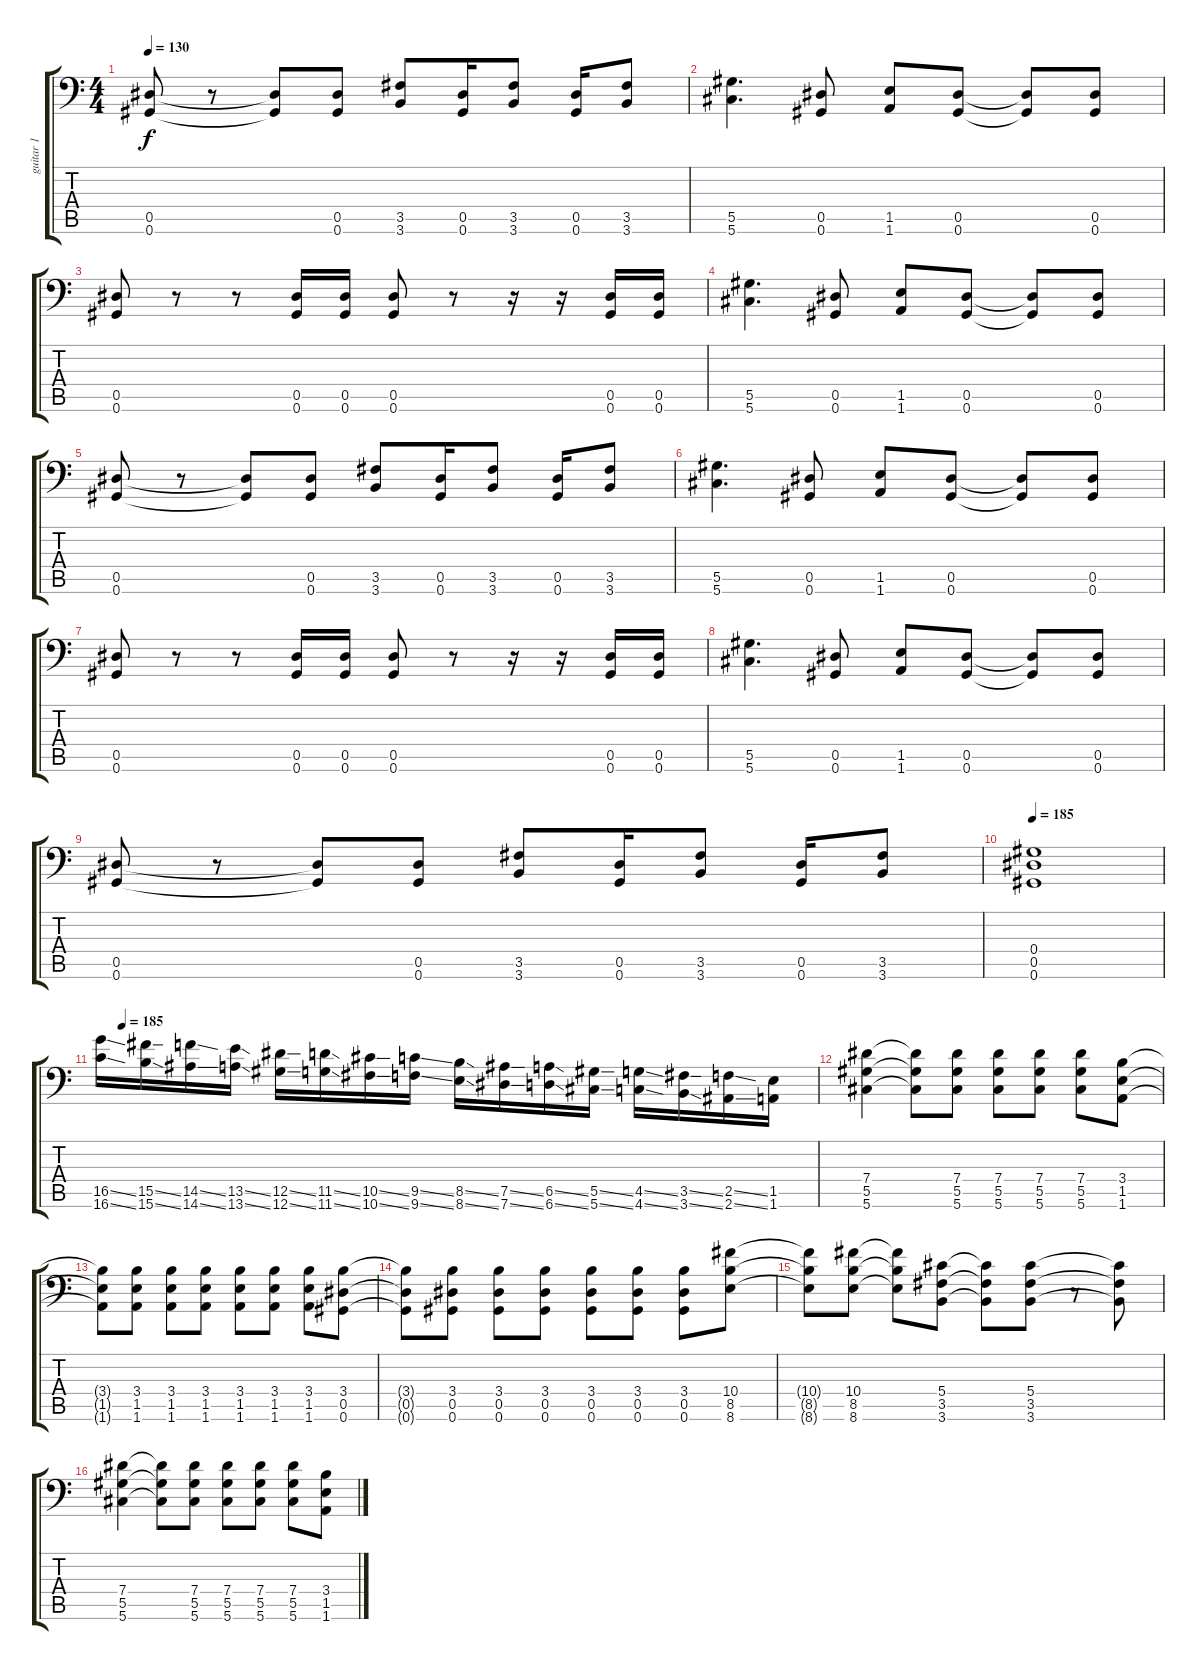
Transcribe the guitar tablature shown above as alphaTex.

\track ("guitar 1" "guitar 1") {instrument distortionguitar}
\staff {score tabs}
\tuning (Bb3 F3 Db3 Ab2 Eb2 Ab1) {hide}
\ts (4 4)
\tempo 130
\clef f4
\ks c
(0.5 0.6).8{dy f} r.8 (0.5{t} 0.6{t}).8 (0.5 0.6).8 (3.5 3.6).8 (0.5 0.6).16 (3.5 3.6).8 (0.5 0.6).16 (3.5 3.6).8 |
(5.5 5.6).4{d} (0.5 0.6).8 (1.5 1.6).8 (0.5 0.6).8 (0.5{t} 0.6{t}).8 (0.5 0.6).8 |
(0.5 0.6).8 r.8 r.8 (0.5 0.6).16 (0.5 0.6).16 (0.5 0.6).8 r.8 r.16 r.16 (0.5 0.6).16 (0.5 0.6).16 |
(5.5 5.6).4{d} (0.5 0.6).8 (1.5 1.6).8 (0.5 0.6).8 (0.5{t} 0.6{t}).8 (0.5 0.6).8 |
(0.5 0.6).8 r.8 (0.5{t} 0.6{t}).8 (0.5 0.6).8 (3.5 3.6).8 (0.5 0.6).16 (3.5 3.6).8 (0.5 0.6).16 (3.5 3.6).8 |
(5.5 5.6).4{d} (0.5 0.6).8 (1.5 1.6).8 (0.5 0.6).8 (0.5{t} 0.6{t}).8 (0.5 0.6).8 |
(0.5 0.6).8 r.8 r.8 (0.5 0.6).16 (0.5 0.6).16 (0.5 0.6).8 r.8 r.16 r.16 (0.5 0.6).16 (0.5 0.6).16 |
(5.5 5.6).4{d} (0.5 0.6).8 (1.5 1.6).8 (0.5 0.6).8 (0.5{t} 0.6{t}).8 (0.5 0.6).8 |
(0.5 0.6).8 r.8 (0.5{t} 0.6{t}).8 (0.5 0.6).8 (3.5 3.6).8 (0.5 0.6).16 (3.5 3.6).8 (0.5 0.6).16 (3.5 3.6).8 |
\tempo 185
(0.4 0.5 0.6).1 |
\tempo (185 0.03125)
(16.5{ss} 16.6{ss}).16 (15.5{ss} 15.6{ss}).16 (14.5{ss} 14.6{ss}).16 (13.5{ss} 13.6{ss}).16 (12.5{ss} 12.6{ss}).16 (11.5{ss} 11.6{ss}).16 (10.5{ss} 10.6{ss}).16 (9.5{ss} 9.6{ss}).16 (8.5{ss} 8.6{ss}).16 (7.5{ss} 7.6{ss}).16 (6.5{ss} 6.6{ss}).16 (5.5{ss} 5.6{ss}).16 (4.5{ss} 4.6{ss}).16 (3.5{ss} 3.6{ss}).16 (2.5{ss} 2.6{ss}).16 (1.5 1.6).16 |
(7.4 5.5 5.6).4 (7.4{t} 5.5{t} 5.6{t}).8 (7.4 5.5 5.6).8 (7.4 5.5 5.6).8 (7.4 5.5 5.6).8 (7.4 5.5 5.6).8 (3.4 1.5 1.6).8 |
(3.4{t} 1.5{t} 1.6{t}).8 (3.4 1.5 1.6).8 (3.4 1.5 1.6).8 (3.4 1.5 1.6).8 (3.4 1.5 1.6).8 (3.4 1.5 1.6).8 (3.4 1.5 1.6).8 (3.4 0.5 0.6).8 |
(3.4{t} 0.5{t} 0.6{t}).8 (3.4 0.5 0.6).8 (3.4 0.5 0.6).8 (3.4 0.5 0.6).8 (3.4 0.5 0.6).8 (3.4 0.5 0.6).8 (3.4 0.5 0.6).8 (10.4 8.5 8.6).8 |
(10.4{t} 8.5{t} 8.6{t}).8 (10.4 8.5 8.6).8 (10.4{t} 8.5{t} 8.6{t}).8 (5.4 3.5 3.6).8 (5.4{t} 3.5{t} 3.6{t}).8 (5.4 3.5 3.6).8 r.8 (5.4{t} 3.5{t} 3.6{t}).8 |
(7.4 5.5 5.6).4 (7.4{t} 5.5{t} 5.6{t}).8 (7.4 5.5 5.6).8 (7.4 5.5 5.6).8 (7.4 5.5 5.6).8 (7.4 5.5 5.6).8 (3.4 1.5 1.6).8
